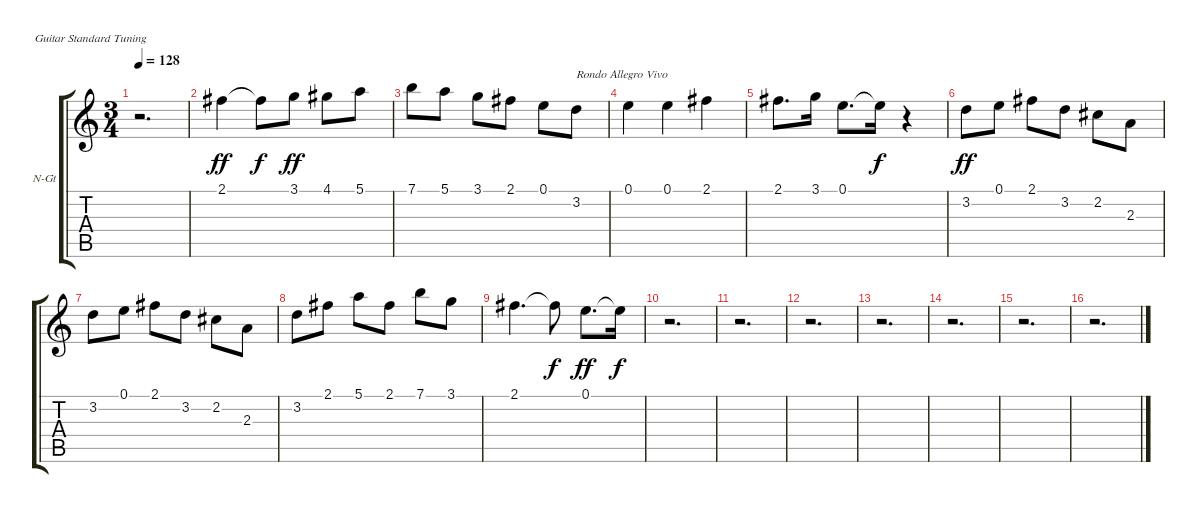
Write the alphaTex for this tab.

\bracketExtendMode groupsimilarinstruments
\firstSystemTrackNameOrientation horizontal
\otherSystemsTrackNameOrientation horizontal
\track ("Guitar 1" "N-Gt") {instrument acousticguitarnylon}
\staff {score tabs}
\tuning (E4 B3 G3 D3 A2 E2)
\ts (3 4)
\tempo 128
\clef g2
\ks c
r.2{d dy ff instrument acousticguitarnylon} |
2.1.4 2.1{t}.8{dy f} 3.1.8{dy ff} 4.1.8 5.1.8 |
7.1.8 5.1.8 3.1.8 2.1.8 0.1.8 3.2.8{txt "Rondo Allegro Vivo"} |
0.1.4 0.1.4 2.1.4 |
2.1.8{d} 3.1.16 0.1.8{d} 0.1{t}.16{dy f} r.4 |
3.2.8{dy ff} 0.1.8 2.1.8 3.2.8 2.2.8 2.3.8 |
3.2.8 0.1.8 2.1.8 3.2.8 2.2.8 2.3.8 |
3.2.8 2.1.8 5.1.8 2.1.8 7.1.8 3.1.8 |
2.1.4{d} 2.1{t}.8{dy f} 0.1.8{d dy ff} 0.1{t}.16{dy f} |
r.2{d} |
r.2{d} |
r.2{d} |
r.2{d} |
r.2{d} |
r.2{d} |
r.2{d}
